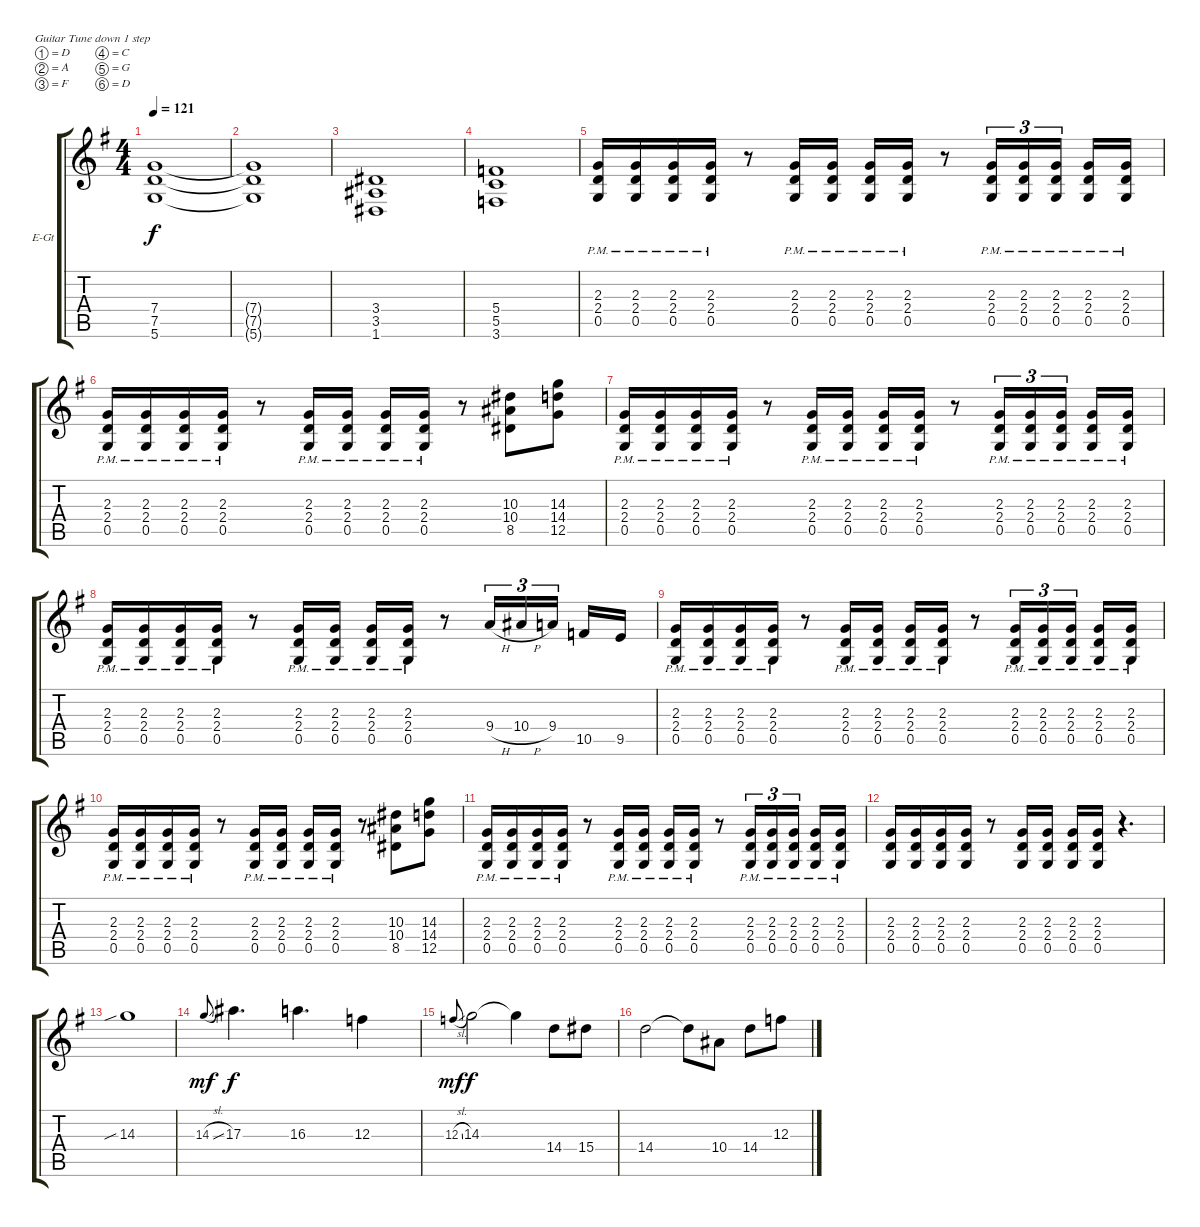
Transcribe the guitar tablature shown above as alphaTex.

\bracketExtendMode groupsimilarinstruments
\firstSystemTrackNameOrientation horizontal
\otherSystemsTrackNameOrientation horizontal
\track ("Leon Kemp" "E-Gt") {instrument distortionguitar}
\staff {score tabs}
\tuning (D4 A3 F3 C3 G2 D2)
\ts (4 4)
\tempo 121
\clef g2
\ks g
(7.4 7.5 5.6).1{dy f} |
(7.4{t} 7.5{t} 5.6{t}).1 |
(3.4 3.5 1.6).1 |
(5.4 5.5 3.6).1 |
(2.3{pm} 2.4{pm} 0.5{pm}).16 (2.3{pm} 2.4{pm} 0.5{pm}).16 (2.3{pm} 2.4{pm} 0.5{pm}).16 (2.3{pm} 2.4{pm} 0.5{pm}).16 r.8 (2.3{pm} 2.4{pm} 0.5{pm}).16 (2.3{pm} 2.4{pm} 0.5{pm}).16 (2.3{pm} 2.4{pm} 0.5{pm}).16 (2.3{pm} 2.4{pm} 0.5{pm}).16 r.8 (2.3{pm} 2.4{pm} 0.5{pm}).16{tu (3 2)} (2.3{pm} 2.4{pm} 0.5{pm}).16{tu (3 2)} (2.3{pm} 2.4{pm} 0.5{pm}).16{tu (3 2)} (2.3{pm} 2.4{pm} 0.5{pm}).16 (2.3{pm} 2.4{pm} 0.5{pm}).16 |
(2.3{pm} 2.4{pm} 0.5{pm}).16 (2.3{pm} 2.4{pm} 0.5{pm}).16 (2.3{pm} 2.4{pm} 0.5{pm}).16 (2.3{pm} 2.4{pm} 0.5{pm}).16 r.8 (2.3{pm} 2.4{pm} 0.5{pm}).16 (2.3{pm} 2.4{pm} 0.5{pm}).16 (2.3{pm} 2.4{pm} 0.5{pm}).16 (2.3{pm} 2.4{pm} 0.5{pm}).16 r.8 (10.3 10.4 8.5).8 (14.3 14.4 12.5).8 |
(2.3{pm} 2.4{pm} 0.5{pm}).16 (2.3{pm} 2.4{pm} 0.5{pm}).16 (2.3{pm} 2.4{pm} 0.5{pm}).16 (2.3{pm} 2.4{pm} 0.5{pm}).16 r.8 (2.3{pm} 2.4{pm} 0.5{pm}).16 (2.3{pm} 2.4{pm} 0.5{pm}).16 (2.3{pm} 2.4{pm} 0.5{pm}).16 (2.3{pm} 2.4{pm} 0.5{pm}).16 r.8 (2.3{pm} 2.4{pm} 0.5{pm}).16{tu (3 2)} (2.3{pm} 2.4{pm} 0.5{pm}).16{tu (3 2)} (2.3{pm} 2.4{pm} 0.5{pm}).16{tu (3 2)} (2.3{pm} 2.4{pm} 0.5{pm}).16 (2.3{pm} 2.4{pm} 0.5{pm}).16 |
(2.3{pm} 2.4{pm} 0.5{pm}).16 (2.3{pm} 2.4{pm} 0.5{pm}).16 (2.3{pm} 2.4{pm} 0.5{pm}).16 (2.3{pm} 2.4{pm} 0.5{pm}).16 r.8 (2.3{pm} 2.4{pm} 0.5{pm}).16 (2.3{pm} 2.4{pm} 0.5{pm}).16 (2.3{pm} 2.4{pm} 0.5{pm}).16 (2.3{pm} 2.4{pm} 0.5{pm}).16 r.8 9.4{h}.16{tu (3 2)} 10.4{h}.16{tu (3 2)} 9.4.16{tu (3 2)} 10.5.16 9.5.16 |
(2.3{pm} 2.4{pm} 0.5{pm}).16 (2.3{pm} 2.4{pm} 0.5{pm}).16 (2.3{pm} 2.4{pm} 0.5{pm}).16 (2.3{pm} 2.4{pm} 0.5{pm}).16 r.8 (2.3{pm} 2.4{pm} 0.5{pm}).16 (2.3{pm} 2.4{pm} 0.5{pm}).16 (2.3{pm} 2.4{pm} 0.5{pm}).16 (2.3{pm} 2.4{pm} 0.5{pm}).16 r.8 (2.3{pm} 2.4{pm} 0.5{pm}).16{tu (3 2)} (2.3{pm} 2.4{pm} 0.5{pm}).16{tu (3 2)} (2.3{pm} 2.4{pm} 0.5{pm}).16{tu (3 2)} (2.3{pm} 2.4{pm} 0.5{pm}).16 (2.3{pm} 2.4{pm} 0.5{pm}).16 |
(2.3{pm} 2.4{pm} 0.5{pm}).16 (2.3{pm} 2.4{pm} 0.5{pm}).16 (2.3{pm} 2.4{pm} 0.5{pm}).16 (2.3{pm} 2.4{pm} 0.5{pm}).16 r.8 (2.3{pm} 2.4{pm} 0.5{pm}).16 (2.3{pm} 2.4{pm} 0.5{pm}).16 (2.3{pm} 2.4{pm} 0.5{pm}).16 (2.3{pm} 2.4{pm} 0.5{pm}).16 r.8 (10.3 10.4 8.5).8 (14.3 14.4 12.5).8 |
(2.3{pm} 2.4{pm} 0.5{pm}).16 (2.3{pm} 2.4{pm} 0.5{pm}).16 (2.3{pm} 2.4{pm} 0.5{pm}).16 (2.3{pm} 2.4{pm} 0.5{pm}).16 r.8 (2.3{pm} 2.4{pm} 0.5{pm}).16 (2.3{pm} 2.4{pm} 0.5{pm}).16 (2.3{pm} 2.4{pm} 0.5{pm}).16 (2.3{pm} 2.4{pm} 0.5{pm}).16 r.8 (2.3{pm} 2.4{pm} 0.5{pm}).16{tu (3 2)} (2.3{pm} 2.4{pm} 0.5{pm}).16{tu (3 2)} (2.3{pm} 2.4{pm} 0.5{pm}).16{tu (3 2)} (2.3{pm} 2.4{pm} 0.5{pm}).16 (2.3{pm} 2.4{pm} 0.5{pm}).16 |
(2.3 2.4 0.5).16 (2.3 2.4 0.5).16 (2.3 2.4 0.5).16 (2.3 2.4 0.5).16 r.8 (2.3 2.4 0.5).16 (2.3 2.4 0.5).16 (2.3 2.4 0.5).16 (2.3 2.4 0.5).16 r.4{d} |
14.3{sib}.1 |
14.3{sl}.8{gr onbeat dy mf} 17.3.4{d dy f} 16.3.4{d} 12.3.4 |
12.3{sl}.8{gr onbeat dy mf} 14.3.2{dy f} 14.3{t}.4 14.4.8 15.4.8 |
14.4.2 14.4{t}.8 10.4.8 14.4.8 12.3.8
